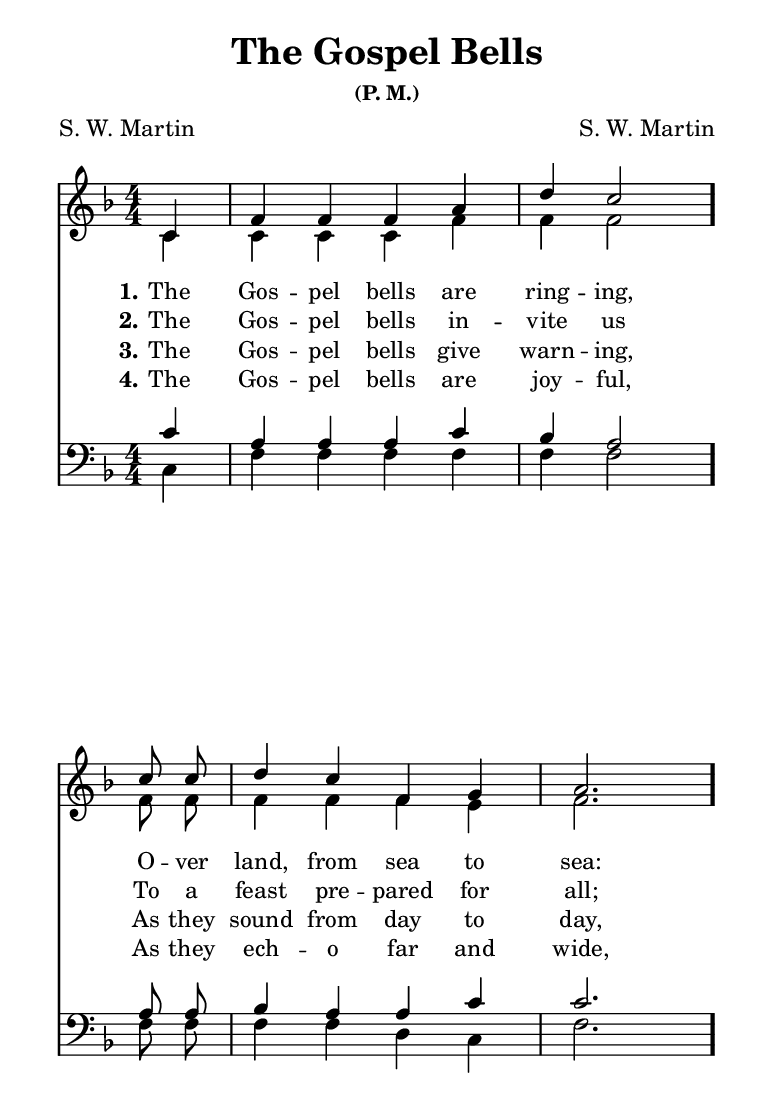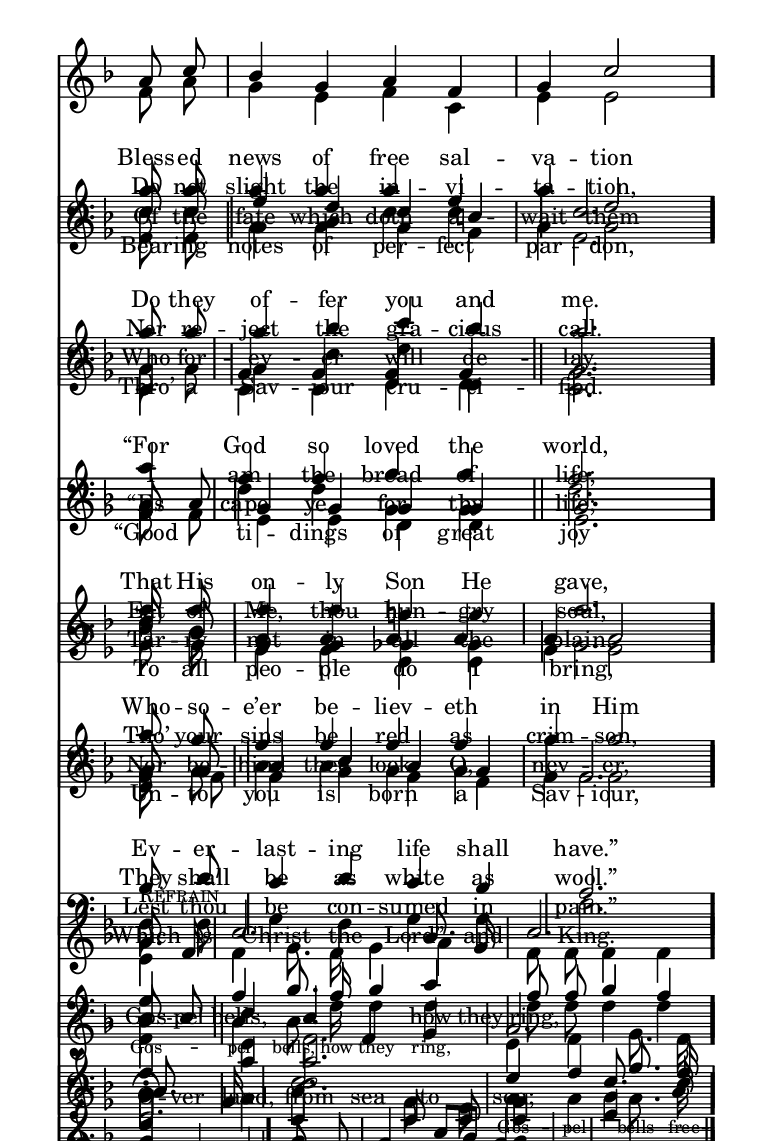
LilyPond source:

\include "common/global.ily"
\paper {
  \include "common/paper.ily"
  %ragged-bottom = ##t
  ragged-last-bottom = ##t
  systems-per-page = ##f
  page-count = 2
}

\header{
  title = "The Gospel Bells"
  subsubtitle = "(P. M.)"
  %meter = "P.M."
  poet = "S. W. Martin" % XXX just S.W.M. in the original
  composer = "S. W. Martin"
  %copyright = ""
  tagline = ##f
}

% for fermata in MIDI
ta = { \tempo 4=110 }
tb = { \tempo 4=55  }

patternAA = { \ta c4    | c4 c4      c4 c4 | c4 c2 }
patternAB = { \ta c8 c8 | c4 c4      c4 c4 | c4 c2 }
patternBA = { \ta c8 c8 | c4 c4      c4 c4 | c2.   }
patternBB = { \ta c4    | c4 c4      c4 c4 | c2.   }
patternBC = { \ta c8 c8 | c4 c8[ c8] c4 c4 | c2.   }
patternCA = { \ta c8. c16 | c2. c8. c16 | c2. }
patternCB = { \ta c8. c16 | c2. c8. c16 | c2. \fermata }
patternCC = { \ta c4 | c4 c8. c16 c4 c4 | c4 c8. c16 c4 }
patternCD = { \ta c4 | c4 c8. c16 c4 c4 | c4 c8. c16 \tb c4 \fermata } % \tb here affects CC as well
patternCE = { \ta c4 | c4 c8. c16 c4 c4 | c4 c8. c16 \tb c4          }

global = {
  \include "common/overrides.ily"
  \override Staff.TimeSignature.style = #'()
  \time 4/4
  \override Score.MetronomeMark.transparent = ##t % hide all fermata changes too
  \ta
  \key f \major
  \partial 4
  \autoBeamOff
}

notesSoprano = {
\global
\relative c' {

  \changePitch \patternAA { c    | f f f a     | d c }
  \changePitch \patternBA { c c  | d c f, g    | a   }
  \changePitch \patternAB { a c  | bes g a f   | g c }
  \changePitch \patternBA { c c  | e d c b     | c   }

  \changePitch \patternBB { c,   | f f f f     | f   }
  \changePitch \patternBA { f a  | g g g g     | g   }
  \changePitch \patternAB { a g  | f f f f     | f f }
  \changePitch \patternBA { f g  | a bes a g   | f   } \pageBreak

  << s^\markup { \small \caps "Refrain" }
  \changePitch \patternCA { a f  | c' bes g    | c   } >>
  \changePitch \patternBA { c c  | d c f, g    | a   }
  \changePitch \patternCB { a f  | c' c a      | f'  }
  \changePitch \patternBC { f, g | a c bes a g | f   }

  \bar "|."

}
}

notesAlto = {
\global
\relative e' {

  \changePitch \patternAA { c   | c c c f     | f f   }
  \changePitch \patternBA { f f | f f f e     | f     }
  \changePitch \patternAB { f a | g e f c     | e e   }
  \changePitch \patternBA { e e | g a g f     | e     }

  \changePitch \patternBB { c   | c c d d     | c     }
  \changePitch \patternBA { f f | e e d d     | e     }
  \changePitch \patternAB { e e | d d ees ees | d d   }
  \changePitch \patternBA { d f | f g f e     | f     }

  \changePitch \patternCC {     | e f g       | f g a }
  \changePitch \patternBA { f f | f f f e     | f     }
  \changePitch \patternCD {     | e f g       | f g a }
  \changePitch \patternBA { f e | f g f e     | f     }

}
}

notesTenor = {
\global
\relative a {

  \changePitch \patternAA { c | a a a c | bes a }
  \changePitch \patternBA { a a | bes a a c | c }
  \changePitch \patternAB { c c | c c c a | c g }
  \changePitch \patternBA { c c | c d e d | c }

  \changePitch \patternBB { c | a a bes bes | a }
  \changePitch \patternBA { c c | c c b b | c }
  \changePitch \patternAB { c bes | a a a a | bes bes }
  \changePitch \patternBA { bes d | c d c bes | a }

  \changePitch \patternCC { | g a bes | a bes c }
  \changePitch \patternBA { a a | bes a a c | c }
  \changePitch \patternCE { | g a bes | a bes c }
  \changePitch \patternBA { c c | c d c bes | a }

}
}

notesBass = {
\global
\relative f {

  \changePitch \patternAA { c | f f f f | f f }
  \changePitch \patternBA { f f | f f d c | f }
  \changePitch \patternAB { f f | c c f f | c c }
  \changePitch \patternBA { c c | c f g g, | c }

  \changePitch \patternBB { c | f f bes, bes | f' }
  \changePitch \patternBA { a f | c c g g | c }
  \changePitch \patternAB { c c | d d c c | bes bes }
  \changePitch \patternBA { bes bes | c bes c c | f }

  \changePitch \patternCC { | c c c | f f f }
  \changePitch \patternBA { f f | f f d c | f }
  \changePitch \patternCD { | c c c | f f f }
  \changePitch \patternBA { a, c | f bes, c c | f }

}
}

RefrainA = \lyricmode {

%\repeat unfold 57 { \skip 4 }
Gos -- pel bells, how they ring, \bar "."
O -- ver land, from sea to sea; \bar "." \break
Gos -- pel bells, free -- ly bring \bar "."
Bless -- ed news to you and me. \bar "." \break

}

RefrainBottomClef = \lyricmode {

\override LyricText.font-size = #-2
\repeat unfold 57 { \skip 4 }
Gos -- pel bells,
how they ring,
\repeat unfold 7 { \skip 8 }
Gos -- pel bells
free -- ly bring

}

wordsA = \lyricmode {
\set stanza = "1."

The Gos -- pel bells are ring -- ing, \bar "."
O -- ver land, from sea to sea: \bar "." \break
Bless -- ed news of free sal -- va -- tion \bar "."
Do they of -- fer you and me. \bar "." \break
“For God so loved the world, \bar "."
That His on -- ly Son He gave, \bar "." \break
Who -- so -- e’er be -- liev -- eth in Him \bar "."
Ev -- er -- last -- ing life shall have.” \bar "." \break

}

wordsB = \lyricmode {
\set stanza = "2."

The Gos -- pel bells in -- vite us
To a feast pre -- pared for all;
Do not slight the in -- vi -- ta -- tion,
Nor re -- ject the gra -- cious call.
“I am the bread of life;
Eat of Me, thou hun -- gry soul,
Tho’ your sins be red as crim -- son,
They shall be as white as wool.”

\RefrainA

}

wordsC = \lyricmode {
\set stanza = "3."

The Gos -- pel bells give warn -- ing,
As they sound from day to day,
Of the fate which doth a -- wait them
Who for -- ev -- er will de -- lay.
“Es -- cape ye, for thy life; 
Tar -- ry not in all the plain,
Nor be -- hind thee look, O, nev -- er,
Lest thou be con -- sumed in pain.”

}

wordsD = \lyricmode {
\set stanza = "4."

The Gos -- pel bells are joy -- ful,
As they ech -- o far and wide,
Bear -- ing notes of per -- fect par -- don,
Thro’ a Sav -- iour cru -- ci -- fied.
“Good ti -- dings of great joy
To all peo -- ple do I bring,
Un -- to you is born a Sav -- iour,
Which is Christ the Lord” and King.

}

\score {
  \context ChoirStaff <<
    \context Staff = upper <<
      \set ChoirStaff.systemStartDelimiter = #'SystemStartBar
      \context Voice  = sopranos { \voiceOne << \notesSoprano >> }
      \context Voice  = altos { \voiceTwo << \notesAlto >> }
      \context Lyrics = one   \lyricsto sopranos \wordsA
      \context Lyrics = two   \lyricsto sopranos \wordsB
      \context Lyrics = three \lyricsto sopranos \wordsC
      \context Lyrics = four  \lyricsto sopranos \wordsD
      %\context Lyrics = five  \lyricsto sopranos \wordsE
    >>
    \context Staff = men <<
      \clef bass
      \context Voice  = tenors { \voiceOne << \notesTenor >> }
      \context Voice  = basses { \voiceTwo << \notesBass >> }
    >>
	\new Lyrics \with { alignAboveContext = men } \lyricsto tenors \RefrainBottomClef
  >>
  \layout {
    \include "common/layout.ily"
  }
  \midi{
    \include "common/midi.ily"
  }
}

%\markup { \fill-line { \column {
%  \line{ \bold 5 \column { \wordsE } } \combine \null \vspace #0.4
%  \line{ \bold 6 \column { \wordsF } } \combine \null \vspace #0.4
%  \line{ \bold 7 \column { \wordsG } } \combine \null \vspace #0.4
%  \line{ \bold 8 \column { \wordsH } } \combine \null \vspace #0.4
%} } }

\version "2.18.0"  % necessary for upgrading to future LilyPond versions.

% vi:set et ts=2 sw=2 ai nocindent syntax=lilypond
